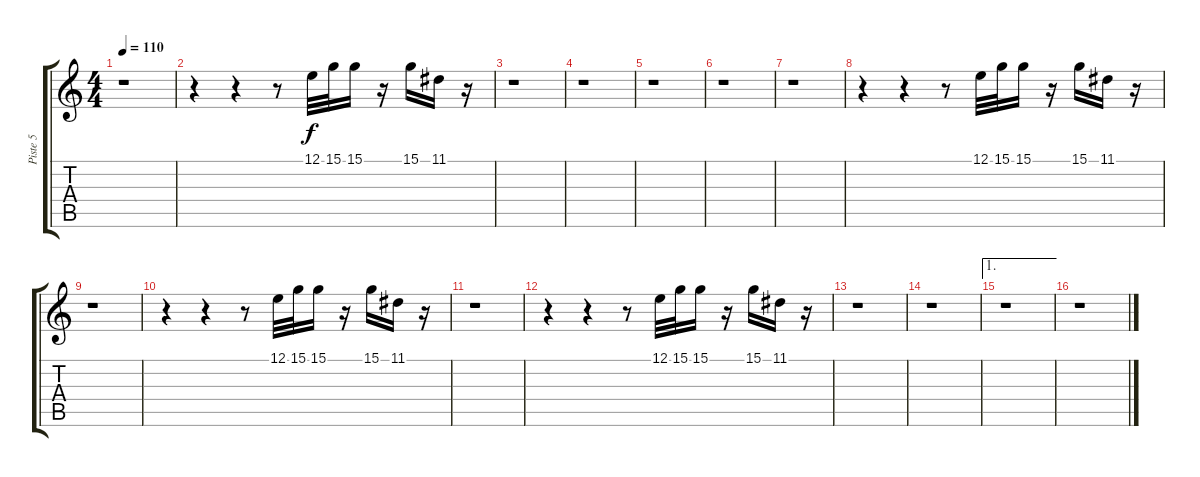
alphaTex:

\track ("Piste 5" "Piste 5") {instrument acousticgrandpiano}
\staff {score tabs}
\tuning (E4 B3 G3 D3 A2 E2) {hide}
\ts (4 4)
\tempo 110
\clef g2
\ks c
r.1{dy f} |
r.4 r.4 r.8 12.1.32 15.1.32 15.1.16 r.16 15.1.16 11.1.16 r.16 |
r.1 |
r.1 |
r.1 |
r.1 |
r.1 |
r.4 r.4 r.8 12.1.32 15.1.32 15.1.16 r.16 15.1.16 11.1.16 r.16 |
r.1 |
r.4 r.4 r.8 12.1.32 15.1.32 15.1.16 r.16 15.1.16 11.1.16 r.16 |
r.1 |
r.4 r.4 r.8 12.1.32 15.1.32 15.1.16 r.16 15.1.16 11.1.16 r.16 |
r.1 |
r.1 |
\ae 1
r.1 |
r.1
